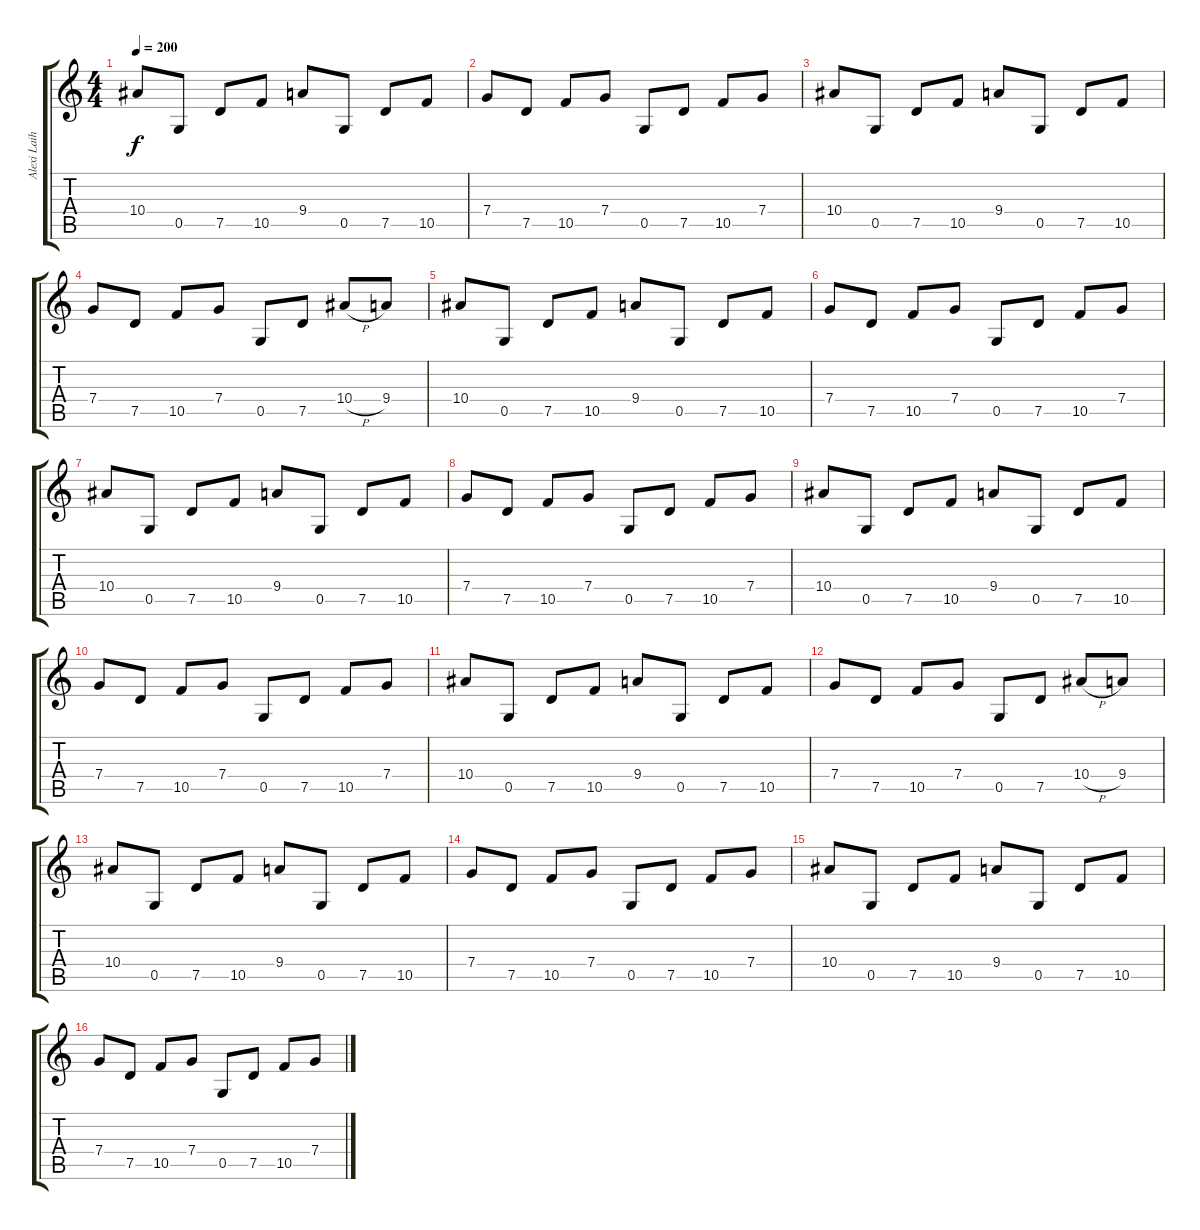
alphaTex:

\track ("Alexi Laiho" "Alexi Laih") {instrument distortionguitar}
\staff {score tabs}
\tuning (D4 A3 F3 C3 G2 D2) {hide}
\ts (4 4)
\tempo 200
\clef g2
\ks c
10.4.8{dy f} 0.5.8 7.5.8 10.5.8 9.4.8 0.5.8 7.5.8 10.5.8 |
7.4.8 7.5.8 10.5.8 7.4.8 0.5.8 7.5.8 10.5.8 7.4.8 |
10.4.8 0.5.8 7.5.8 10.5.8 9.4.8 0.5.8 7.5.8 10.5.8 |
7.4.8 7.5.8 10.5.8 7.4.8 0.5.8 7.5.8 10.4{h}.8 9.4.8 |
10.4.8 0.5.8 7.5.8 10.5.8 9.4.8 0.5.8 7.5.8 10.5.8 |
7.4.8 7.5.8 10.5.8 7.4.8 0.5.8 7.5.8 10.5.8 7.4.8 |
10.4.8 0.5.8 7.5.8 10.5.8 9.4.8 0.5.8 7.5.8 10.5.8 |
7.4.8 7.5.8 10.5.8 7.4.8 0.5.8 7.5.8 10.5.8 7.4.8 |
10.4.8 0.5.8 7.5.8 10.5.8 9.4.8 0.5.8 7.5.8 10.5.8 |
7.4.8 7.5.8 10.5.8 7.4.8 0.5.8 7.5.8 10.5.8 7.4.8 |
10.4.8 0.5.8 7.5.8 10.5.8 9.4.8 0.5.8 7.5.8 10.5.8 |
7.4.8 7.5.8 10.5.8 7.4.8 0.5.8 7.5.8 10.4{h}.8 9.4.8 |
10.4.8 0.5.8 7.5.8 10.5.8 9.4.8 0.5.8 7.5.8 10.5.8 |
7.4.8 7.5.8 10.5.8 7.4.8 0.5.8 7.5.8 10.5.8 7.4.8 |
10.4.8 0.5.8 7.5.8 10.5.8 9.4.8 0.5.8 7.5.8 10.5.8 |
7.4.8 7.5.8 10.5.8 7.4.8 0.5.8 7.5.8 10.5.8 7.4.8
